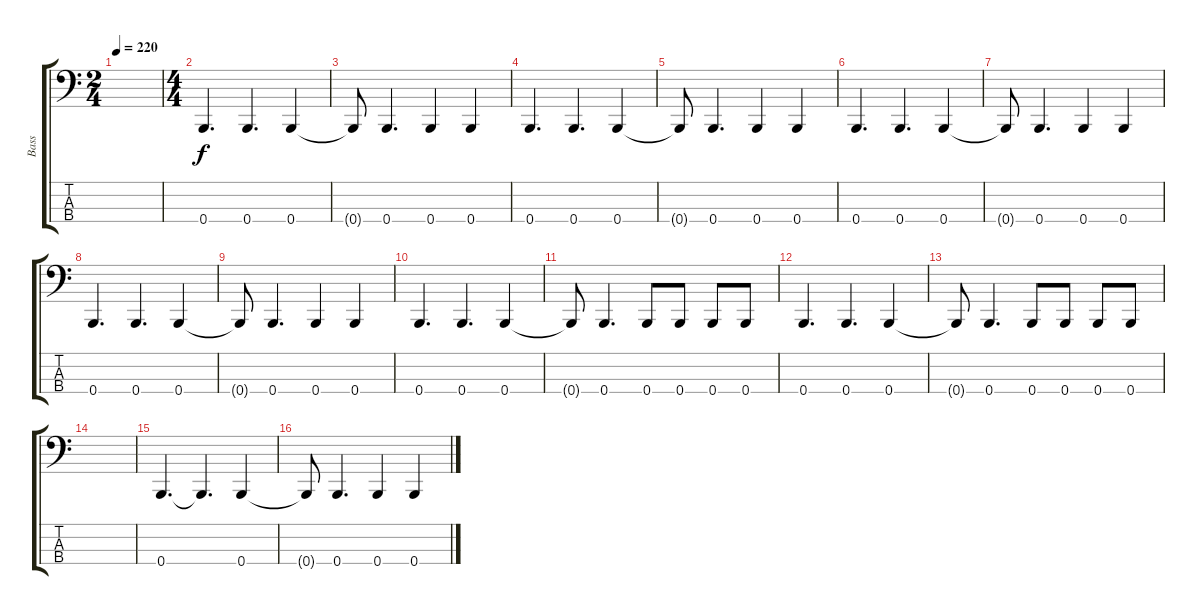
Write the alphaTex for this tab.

\track ("Bass" "Bass") {instrument electricbasspick}
\staff {score tabs}
\tuning (E2 B1 Gb1 B0) {hide}
\ts (2 4)
\tempo 220
\clef f4
\ks c
|
\ts (4 4)
0.4.4{d} 0.4.4{d} 0.4.4 |
0.4{t}.8 0.4.4{d} 0.4.4 0.4.4 |
0.4.4{d} 0.4.4{d} 0.4.4 |
0.4{t}.8 0.4.4{d} 0.4.4 0.4.4 |
0.4.4{d} 0.4.4{d} 0.4.4 |
0.4{t}.8 0.4.4{d} 0.4.4 0.4.4 |
0.4.4{d} 0.4.4{d} 0.4.4 |
0.4{t}.8 0.4.4{d} 0.4.4 0.4.4 |
0.4.4{d} 0.4.4{d} 0.4.4 |
0.4{t}.8 0.4.4{d} 0.4.8 0.4.8 0.4.8 0.4.8 |
0.4.4{d} 0.4.4{d} 0.4.4 |
0.4{t}.8 0.4.4{d} 0.4.8 0.4.8 0.4.8 0.4.8 |
|
0.4.4{d} 0.4{t}.4{d} 0.4.4 |
0.4{t}.8 0.4.4{d} 0.4.4 0.4.4
